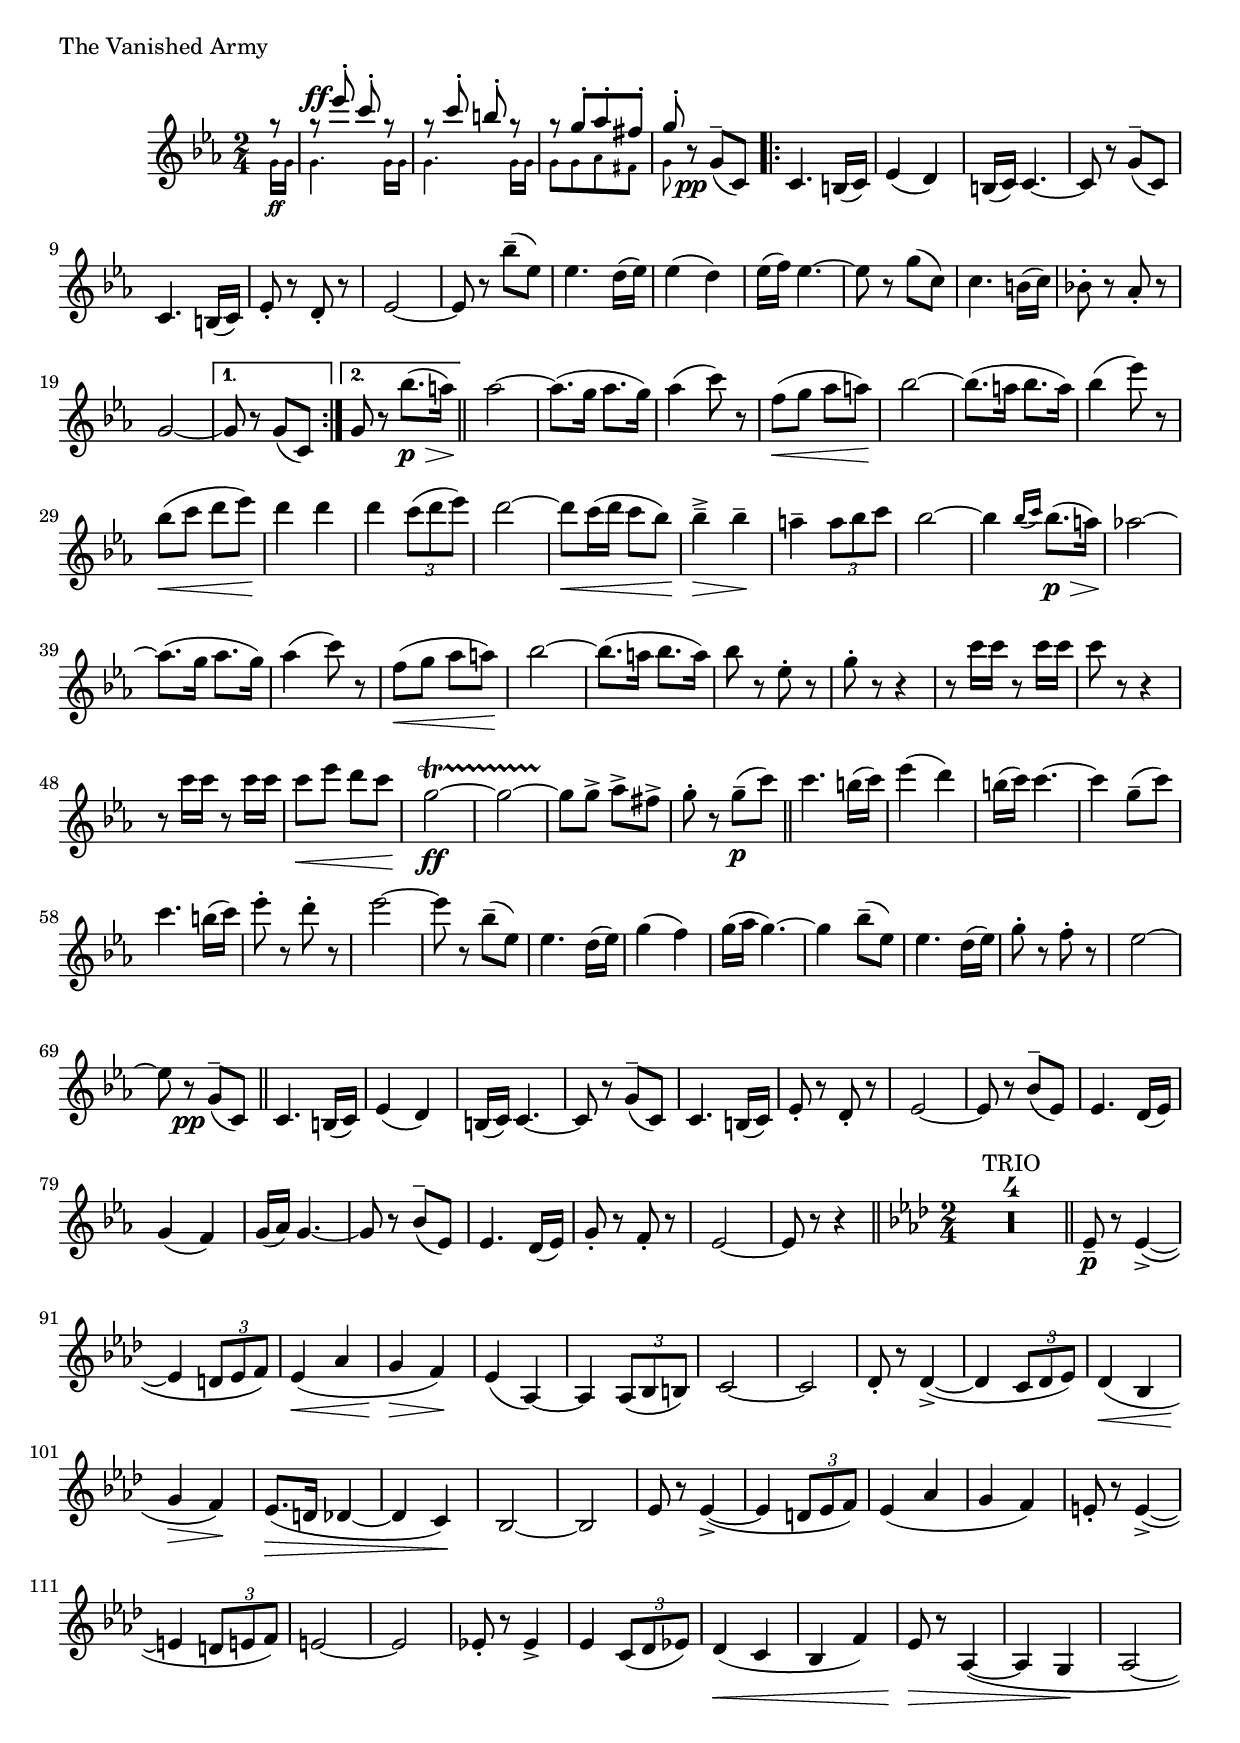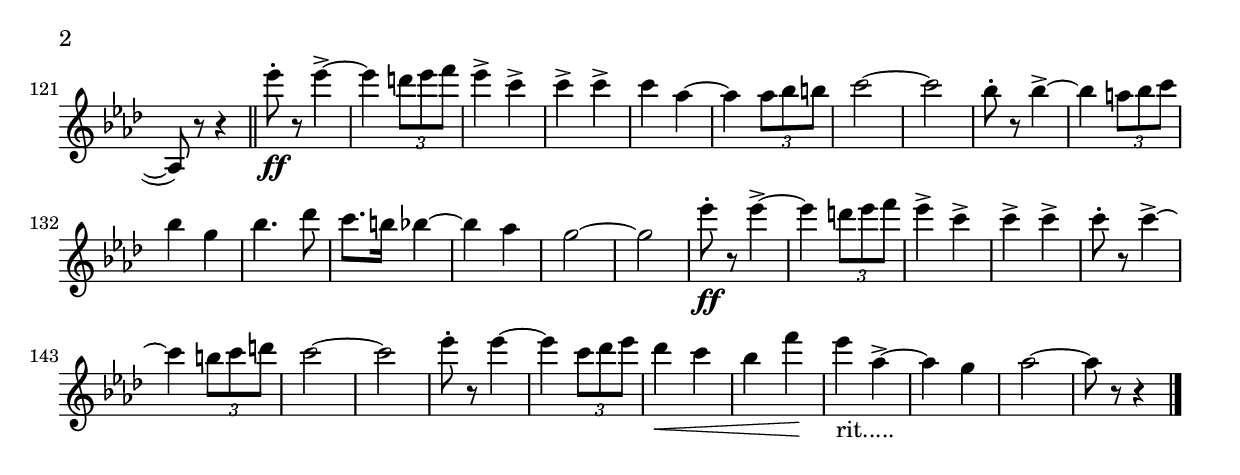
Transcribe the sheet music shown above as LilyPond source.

\version "2.22.1"
% When ready to include in collection:	1. Comment out top section with \Include file(s)
%					2. \midi section if present.
%Comment out from here
%{
\include "../../../Includes/Polis_format.ily"

%...to here
%}
  \score {

    % Svenska Polisens Marscher: 1. Title    
    \relative c'' { 
    	    \key ees \major \time 2/4 
    	    \compressEmptyMeasures
    	    \set Score.markFormatter = #format-mark-box-letters
    	    
    	    \partial 8
    	    << {\set fontSize = #-4  % make note heads smaller
    	    	\override Stem #'direction = #DOWN
    	    	g16\ff g |g4. g16 g |g4. g16 g |g8 [g aes fis] |g8
    	    	\revert Stem #'direction
	    \unset fontSize  % return to default size
           }
	\\
	   {\override Stem #'direction = #UP 
	    g'8\rest |g8\rest^\ff ees'^. c^. g8\rest |g8\rest c^. b^. g8\rest 
	    g8\rest g^. [aes^. fis^.] | g^.
	    \revert Stem #'direction
	   }>>
	   
	   r\pp g,^- (c,)
	   
	   \repeat volta 2 {
	   	   c4. b16 (c) |ees4 (d) |b16 (c) c4.~ |c8 r g'^- (c,) 
	   	   c4. b16 (c) |ees8-. r d-. r |ees2~ |ees8 r bes''8-- (ees,)
	   	   ees4. d16 (ees) |ees4 (d) |ees16 (f) ees4.~ |ees8 r g (c,)
	   	   c4. b16 (c) |bes!8-. r aes-. r |g2~ }
	   \alternative {
	   	   {g8 r g (c,) }
	   	   {g'8 r bes'8.\p\> (a16)\! \bar "||" }
	   }

	   aes2~ |aes8. (g16 aes 8. g16) |aes 4 (c8) r |f,\< (g aes a)\!
	   bes2~ |bes8. (a16 bes8. a16) |bes4 (ees8) r |bes8\< (c d ees)\!
	   d4 d |d \times 2/3 {c8 (d ees)} |d2~ |d8\< c16 (d c8 bes)
	   bes4--->\>  bes--\! |a-- \times 2/3 {a8 bes c} |bes2~ 
	   bes4 \grace {bes16 (c)} bes8.\p\> (a16)\! |aes!2~ 
	   aes8. (g16 aes 8. g16) |aes 4 (c8) r |f,\< (g aes a)\!
	   bes2~ |bes8. (a16 bes8. a16) |bes8 r ees,-. r |g-. r r4 
	   r8 c16 c r8 c16 c |c8 r r4 |r8 c16 c r8 c16 c |c8\< ees d c
	   g2~\ff\startTrillSpan |g~ |g8\stopTrillSpan g-> aes-> fis-> 
	   g-. r g--\p (c) \bar "||"
	   c4. b16 (c) |ees4 (d) |b16 (c) c4.~ |c4 g8-- (c) |c4. b16 (c) 
	   ees8-. r d-. r |ees2~ |ees8 r bes-- (ees,) |ees4. d16 (ees)
	   g4 (f) |g16 (aes g4.~) |g4 bes8-- (ees,) ees4. d16 (ees) |g8-. r f-. r
	   ees2~ |ees8 r\pp g,^- (c,) \bar "||"
	   c4. b16 (c) |ees4 (d) |b16 (c) c4.~ |c8 r g'^- (c,) 
	   c4. b16 (c) |ees8-. r d-. r |ees2~ |ees8 r bes'^- (ees,) 
	   ees4. d16 (ees) |g4 (f) |g16 (aes) g4.~ |g8 r bes^- (ees,) 
	   ees4. d16 (ees) |g8-. r f-. r |ees2~ |ees8 r r4 \bar "||"
	   
	   \key aes \major \time 2/4
	   R2*4^\markup {TRIO} |\bar "||" ees8--\p r ees4->~ \( 
	   ees  \times 2/3 {d8 ees f\)} |ees4\< (aes |g\> f)\! |ees (aes,~) 
	   aes \times 2/3 {aes8 (bes b)}| c2~ |c |des8-. r des4->~ ( 
	   des \times 2/3 {c8 des ees)} |des4\< (bes |g'\> f\!) 
	   ees8.\> (d16 des4~ |des c\!) |bes2~ |bes |ees8 r ees4->~ ( 
	   ees \times 2/3 {d8 ees f)} |ees4 (aes |g f) |e8-. r e4->~ ( 
	   e \times 2/3 {d8 e f)} |e2~ |e |ees!8-. r ees4->  
	   ees \times 2/3 {c8 (des ees!)} |des4\< (c |bes f') |ees8\> r aes,4~ (
	   aes g\! |aes2~ |aes8) r r4 \bar "||"
	   ees'''8-.\ff r ees4->~ |ees \times 2/3 {d8 ees f} |ees4-> c-> |c-> c->
	   c aes~ |aes \times 2/3 {aes8 bes b} |c2~ |c |bes8-. r bes4->~
	   bes \times 2/3 {a8 bes c} |bes4 g |bes4. des8 |c8. b16 bes4~ |bes aes
	   g2~ |g |ees'8-.\ff r ees4->~ |ees \times 2/3 {d8 ees f} |ees4-> c-> 
	   c-> c-> |c8-. r c4->~ |c \times 2/3 {b8 c d} |c2~ |c |ees8-. r ees4~ 
	   ees \times 2/3 {c8 des ees} |des4\< c |bes f'\!
	   ees_\markup {rit.....} aes,->~ |aes g |aes2~ |aes8 r r4 \bar "|."
	   
	   
    }%end relative
    
    \header {
    	    piece = "The Vanished Army"
    	    composer = "Kenneth J. Alford"
    	}
  }%end score
